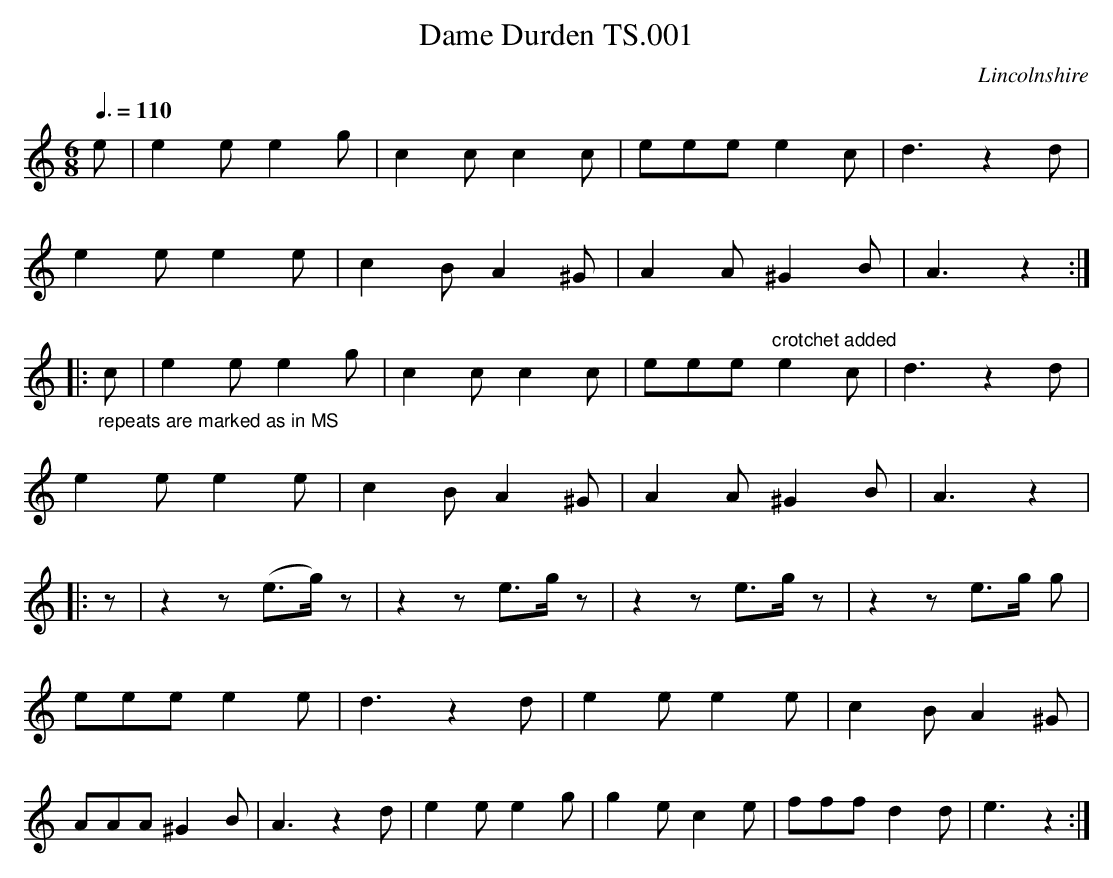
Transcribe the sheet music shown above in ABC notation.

X:1
T:Dame Durden TS.001
L:1/8
M:6/8
O:Lincolnshire
Q:3/8=110
K:C
e|e2ee2g|c2cc2c|eee e2c|d3z2d|!
e2ee2e|c2BA2^G|A2A^G2B|A3z2:|!
|:"_repeats are marked as in MS"c|e2ee2g|c2cc2c|\
eee"crotchet added"e2 c|d3z2d|!
e2ee2e|c2BA2^G|A2A^G2B|A3z2|!
|:z|z2z(e>g)z|z2ze>gz|z2ze>gz|z2ze>g g|!
eeee2e|d3z2d|e2ee2e|c2BA2^G|!
AAA^G2B|A3z2d|e2ee2g|g2ec2e|fffd2d|e3z2:|]
